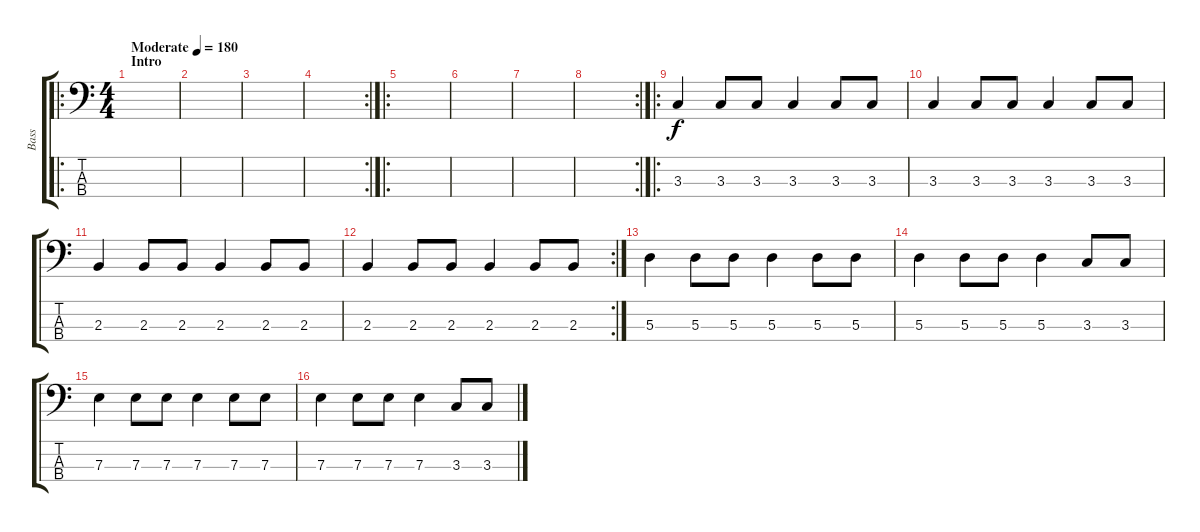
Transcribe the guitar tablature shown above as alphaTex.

\track ("Bass" "Bass") {instrument electricbassfinger}
\staff {score tabs}
\tuning (G2 D2 A1 E1) {hide}
\ro
\ts (4 4)
\section ("" "Intro")
\tempo (180 "Moderate")
\clef f4
\ks c
|
|
|
\rc 2
|
\ro
|
|
|
\rc 2
|
\ro
3.3.4 3.3.8 3.3.8 3.3.4 3.3.8 3.3.8 |
3.3.4 3.3.8 3.3.8 3.3.4 3.3.8 3.3.8 |
2.3.4 2.3.8 2.3.8 2.3.4 2.3.8 2.3.8 |
\rc 2
2.3.4 2.3.8 2.3.8 2.3.4 2.3.8 2.3.8 |
5.3.4 5.3.8 5.3.8 5.3.4 5.3.8 5.3.8 |
5.3.4 5.3.8 5.3.8 5.3.4 3.3.8 3.3.8 |
7.3.4 7.3.8 7.3.8 7.3.4 7.3.8 7.3.8 |
7.3.4 7.3.8 7.3.8 7.3.4 3.3.8 3.3.8
